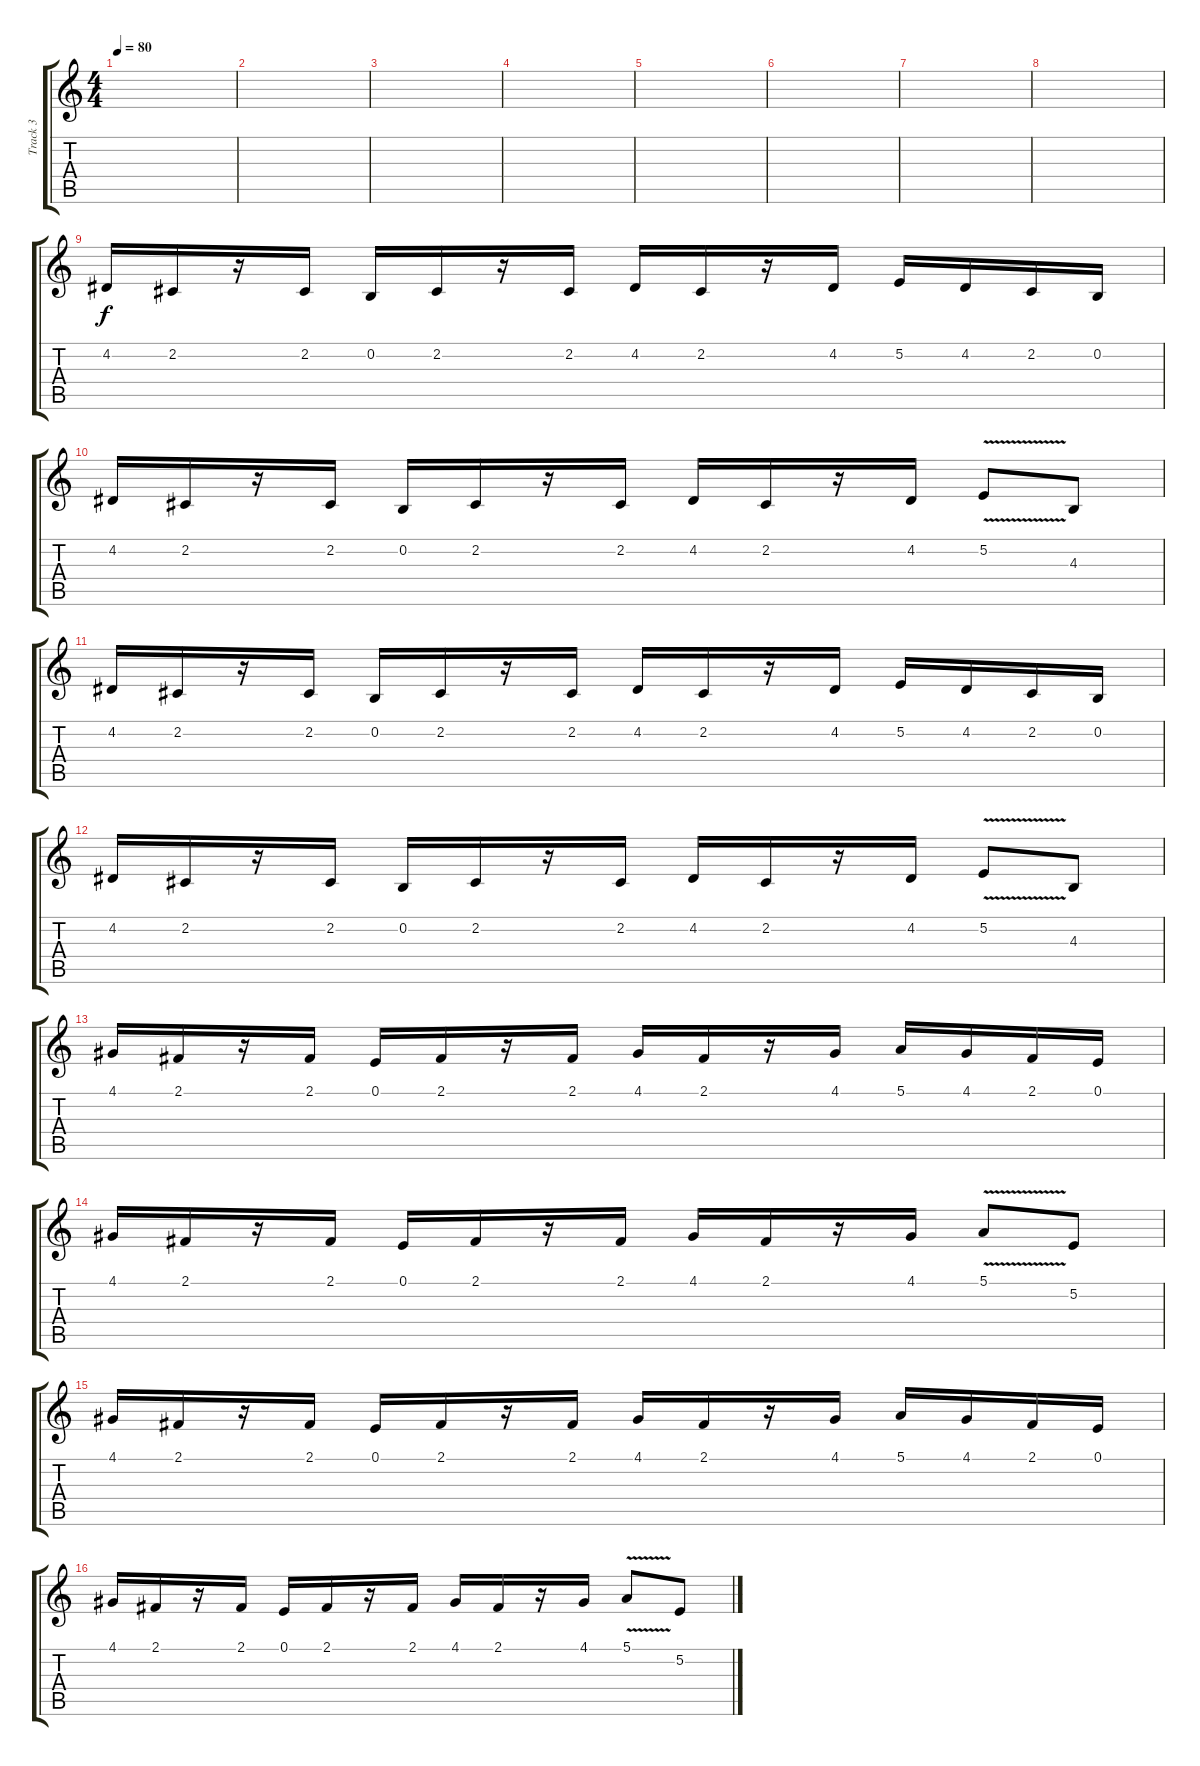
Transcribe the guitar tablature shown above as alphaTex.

\track ("Track 3" "Track 3") {instrument violin}
\staff {score tabs}
\tuning (E4 B3 G3 D3 A2 E2) {hide}
\ts (4 4)
\tempo 80
\clef g2
\ks c
|
|
|
|
|
|
|
|
4.2.16 2.2.16 r.16 2.2.16 0.2.16 2.2.16 r.16 2.2.16 4.2.16 2.2.16 r.16 4.2.16 5.2.16 4.2.16 2.2.16 0.2.16 |
4.2.16 2.2.16 r.16 2.2.16 0.2.16 2.2.16 r.16 2.2.16 4.2.16 2.2.16 r.16 4.2.16 5.2{v}.8 4.3.8 |
4.2.16 2.2.16 r.16 2.2.16 0.2.16 2.2.16 r.16 2.2.16 4.2.16 2.2.16 r.16 4.2.16 5.2.16 4.2.16 2.2.16 0.2.16 |
4.2.16 2.2.16 r.16 2.2.16 0.2.16 2.2.16 r.16 2.2.16 4.2.16 2.2.16 r.16 4.2.16 5.2{v}.8 4.3.8 |
4.1.16 2.1.16 r.16 2.1.16 0.1.16 2.1.16 r.16 2.1.16 4.1.16 2.1.16 r.16 4.1.16 5.1.16 4.1.16 2.1.16 0.1.16 |
4.1.16 2.1.16 r.16 2.1.16 0.1.16 2.1.16 r.16 2.1.16 4.1.16 2.1.16 r.16 4.1.16 5.1{v}.8 5.2.8 |
4.1.16 2.1.16 r.16 2.1.16 0.1.16 2.1.16 r.16 2.1.16 4.1.16 2.1.16 r.16 4.1.16 5.1.16 4.1.16 2.1.16 0.1.16 |
4.1.16 2.1.16 r.16 2.1.16 0.1.16 2.1.16 r.16 2.1.16 4.1.16 2.1.16 r.16 4.1.16 5.1{v}.8 5.2.8
